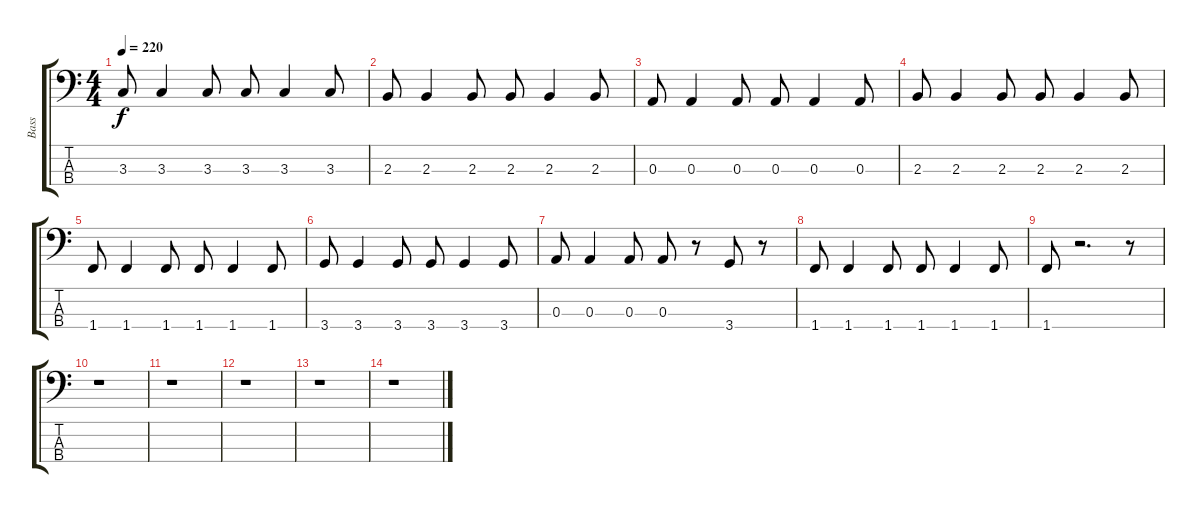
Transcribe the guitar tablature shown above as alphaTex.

\track ("Bass" "Bass") {instrument electricbassfinger}
\staff {score tabs}
\tuning (G2 D2 A1 E1) {hide}
\ts (4 4)
\tempo 220
\clef f4
\ks c
3.3.8{dy f} 3.3.4 3.3.8 3.3.8 3.3.4 3.3.8 |
2.3.8 2.3.4 2.3.8 2.3.8 2.3.4 2.3.8 |
0.3.8 0.3.4 0.3.8 0.3.8 0.3.4 0.3.8 |
2.3.8 2.3.4 2.3.8 2.3.8 2.3.4 2.3.8 |
1.4.8 1.4.4 1.4.8 1.4.8 1.4.4 1.4.8 |
3.4.8 3.4.4 3.4.8 3.4.8 3.4.4 3.4.8 |
0.3.8 0.3.4 0.3.8 0.3.8 r.8 3.4.8 r.8 |
1.4.8 1.4.4 1.4.8 1.4.8 1.4.4 1.4.8 |
1.4.8 r.2{d} r.8 |
r.1 |
r.1 |
r.1 |
r.1 |
r.1
